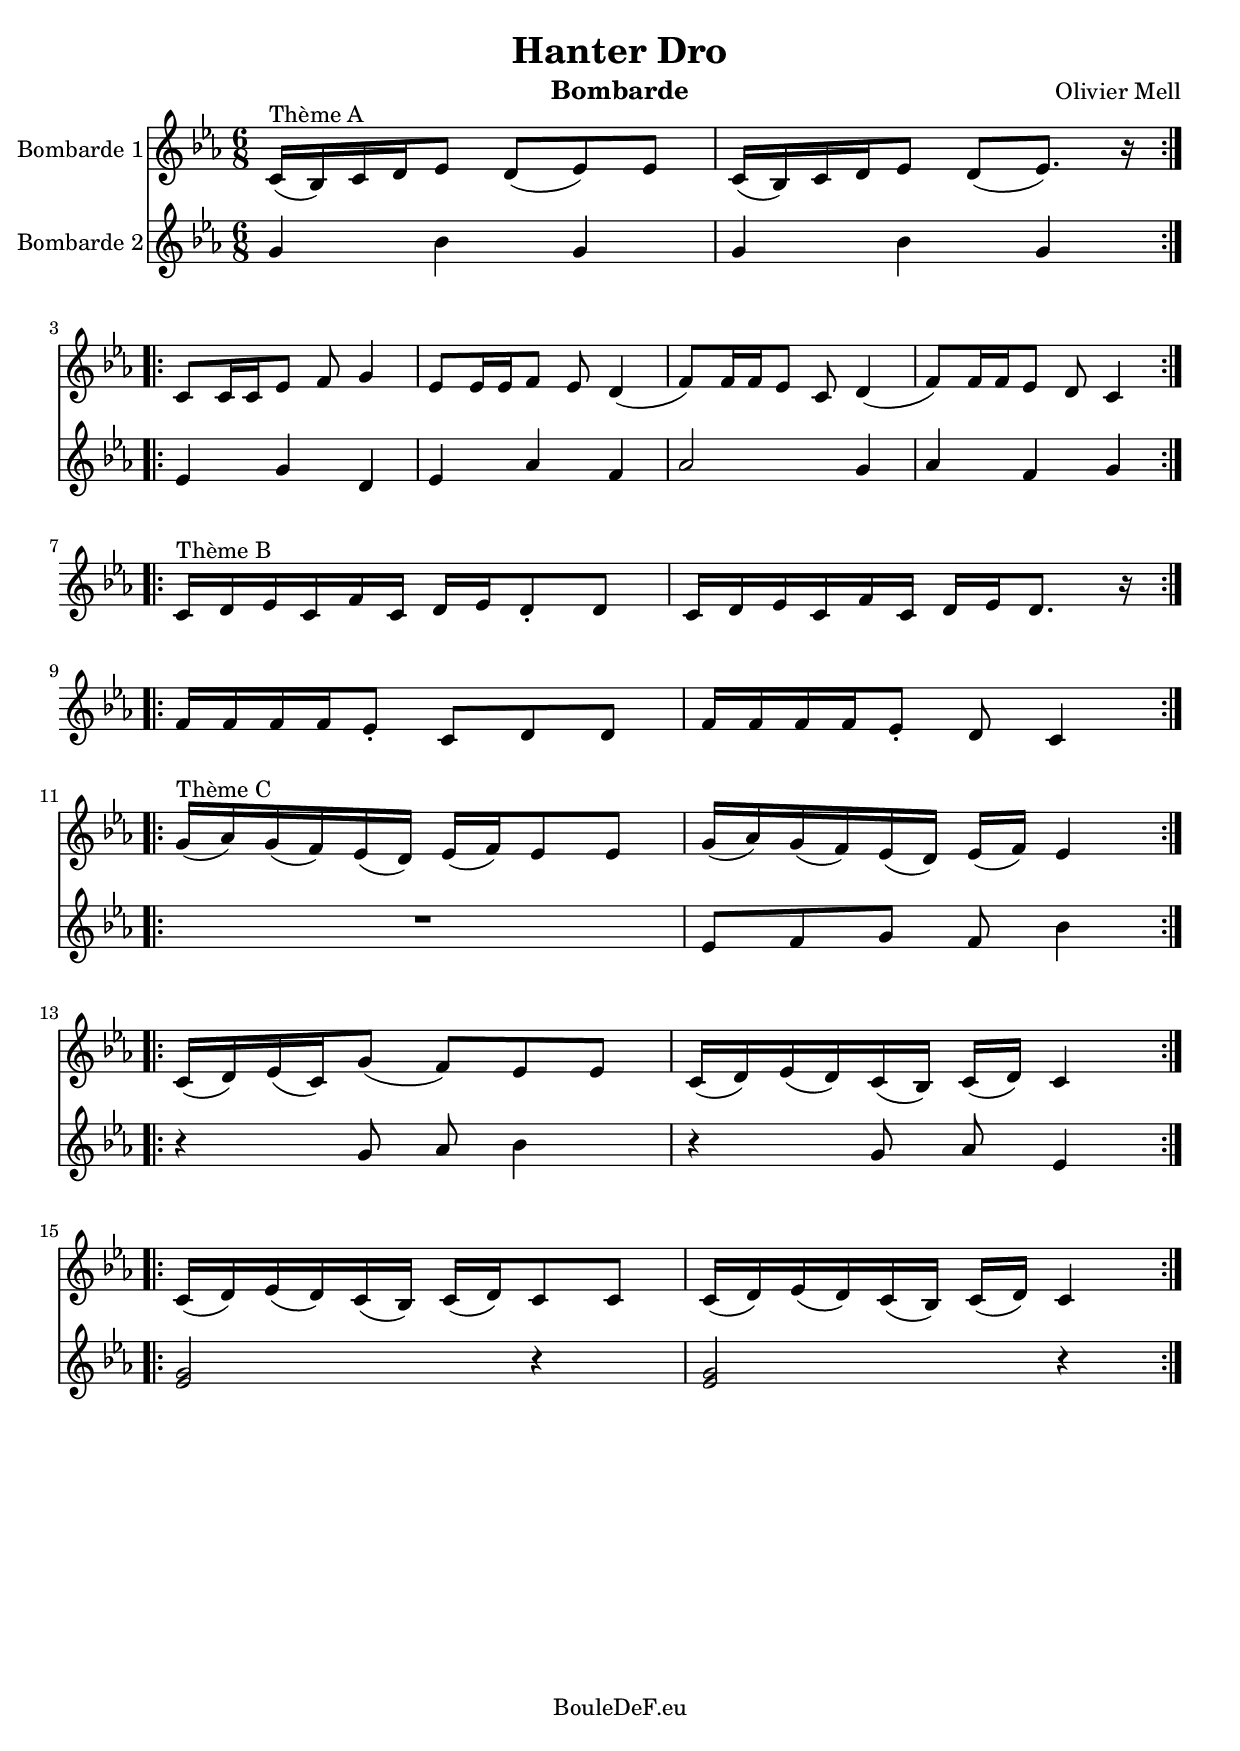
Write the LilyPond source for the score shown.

\version "2.16.2"
\include "italiano.ly"

\header {
	title = "Hanter Dro"
	composer = "Olivier Mell"
	instrument = "Bombarde"
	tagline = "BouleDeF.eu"
}

global = {
	\clef "treble"
	\key mib \major
	\time 6/8
}

bombarde_one = \relative si {
	\global
	\repeat volta 2 {
		| do16^"Thème A"( sib) do re mib8 re( mib) mib
		| do16( sib) do re mib8 re( mib8.) r16
	}
	\break
	\repeat volta 2 {
		| do8 do16 do mib8 fa sol4
		| mib8 mib16 mib fa8 mib re4(
		| fa8) fa16 fa mib8 do re4(
		| fa8) fa16 fa mib8 re do4
	}
	\break
	\repeat volta 2 {
		| do16^"Thème B" re mib do fa do re mib re8\staccato re
		| do16 re mib do fa do re mib re8. r16
	}
	\break
	\repeat volta 2 {
		| fa16 fa fa fa mib8\staccato do re re
		| fa16 fa fa fa mib8\staccato re do4
	}
	\break
	\repeat volta 2 {
		| sol'16^"Thème C"( lab) sol( fa) mib( re) mib( fa) mib8 mib
		| sol16( lab) sol( fa) mib( re) mib( fa) mib4
	}
	\break
	\repeat volta 2 {
		| do16( re) mib( do) sol'8( fa) mib mib
		| do16( re) mib( re) do( sib) do( re) do4
	}
	\break
	\repeat volta 2 {
		| do16( re) mib( re) do( sib) do( re) do8 do
		| do16( re) mib( re) do( sib) do( re) do4
	}
}

bombarde_two = \relative si {
	\global
	\repeat volta 2 {
		| sol'4 sib sol
		| sol sib sol
	}
	\repeat volta 2 {
		| mib4 sol re
		| mib lab fa
		| lab2 sol4
		| lab fa sol
	}
	\repeat volta 2 {
		| s s s
		| s s s
	}
	\repeat volta 2 {
		| s s s
		| s s s
	}
	\repeat volta 2 {
		| R2.
		| mib8 fa sol fa sib4
	}
	\repeat volta 2 {
		| r4 sol8 lab sib4
		| r4 sol8 lab mib4
	}
	\repeat volta 2 {
		| <mib sol>2 r4
		| <mib sol>2 r4
	}
}

\score {
	<<
	\new Staff \with { instrumentName = #"Bombarde 1" } { \bombarde_one }
	\new Staff \with { instrumentName = #"Bombarde 2" } { \bombarde_two }
	>>
	\layout {
		\context {
			\Staff \RemoveEmptyStaves
		}
	}
}

\score {
        <<
        \new Staff \with { midiInstrument=#"oboe" } { \unfoldRepeats { \bombarde_one } }
        \new Staff \with { midiInstrument=#"oboe" } { \unfoldRepeats { \bombarde_two } }
        >>
	\midi {}
}

